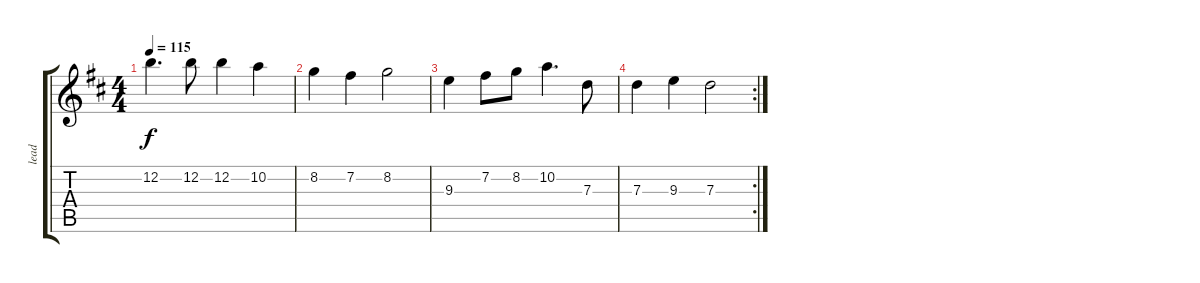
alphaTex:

\track ("lead" "lead") {instrument acousticguitarnylon}
\staff {score tabs}
\tuning (E4 B3 G3 D3 A2 E2) {hide}
\ts (4 4)
\tempo 115
\clef g2
\ks d
12.2.4{d dy f} 12.2.8 12.2.4 10.2.4 |
8.2.4 7.2.4 8.2.2 |
9.3.4 7.2.8 8.2.8 10.2.4{d} 7.3.8 |
\rc 2
7.3.4 9.3.4 7.3.2
